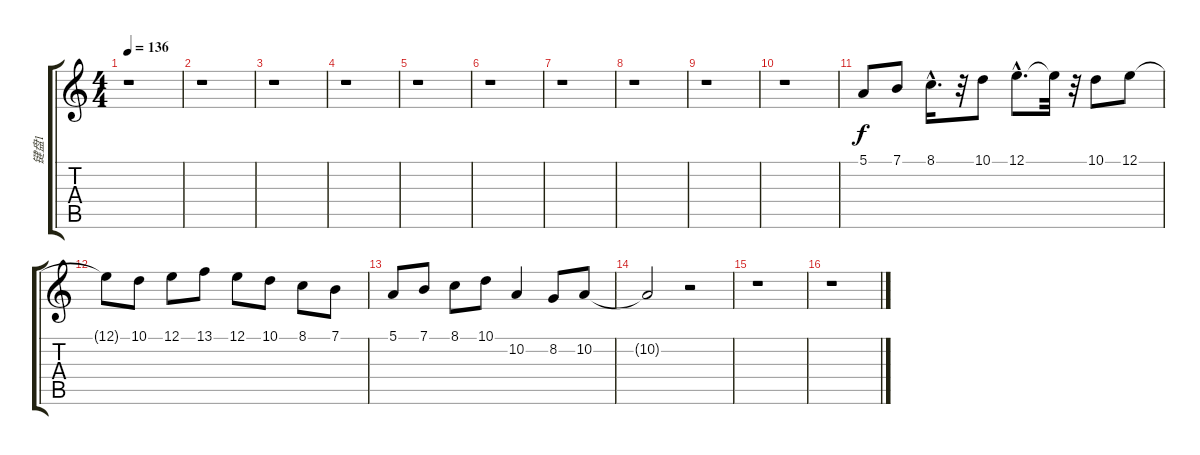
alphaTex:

\track ("键盘1" "键盘1") {instrument percussiveorgan}
\staff {score tabs}
\tuning (E4 B3 G3 D3 A2 E2) {hide}
\ts (4 4)
\tempo 136
\clef g2
\ks c
r.1{dy f} |
r.1 |
r.1 |
r.1 |
r.1 |
r.1 |
r.1 |
r.1 |
r.1 |
r.1 |
5.1.8 7.1.8 8.1{hac}.16{d} r.32 10.1.8 12.1{hac}.8{d} 12.1{t}.32 r.32 10.1.8 12.1.8 |
12.1{t}.8 10.1.8 12.1.8 13.1.8 12.1.8 10.1.8 8.1.8 7.1.8 |
5.1.8 7.1.8 8.1.8 10.1.8 10.2.4 8.2.8 10.2.8 |
10.2{t}.2 r.2 |
r.1 |
r.1
